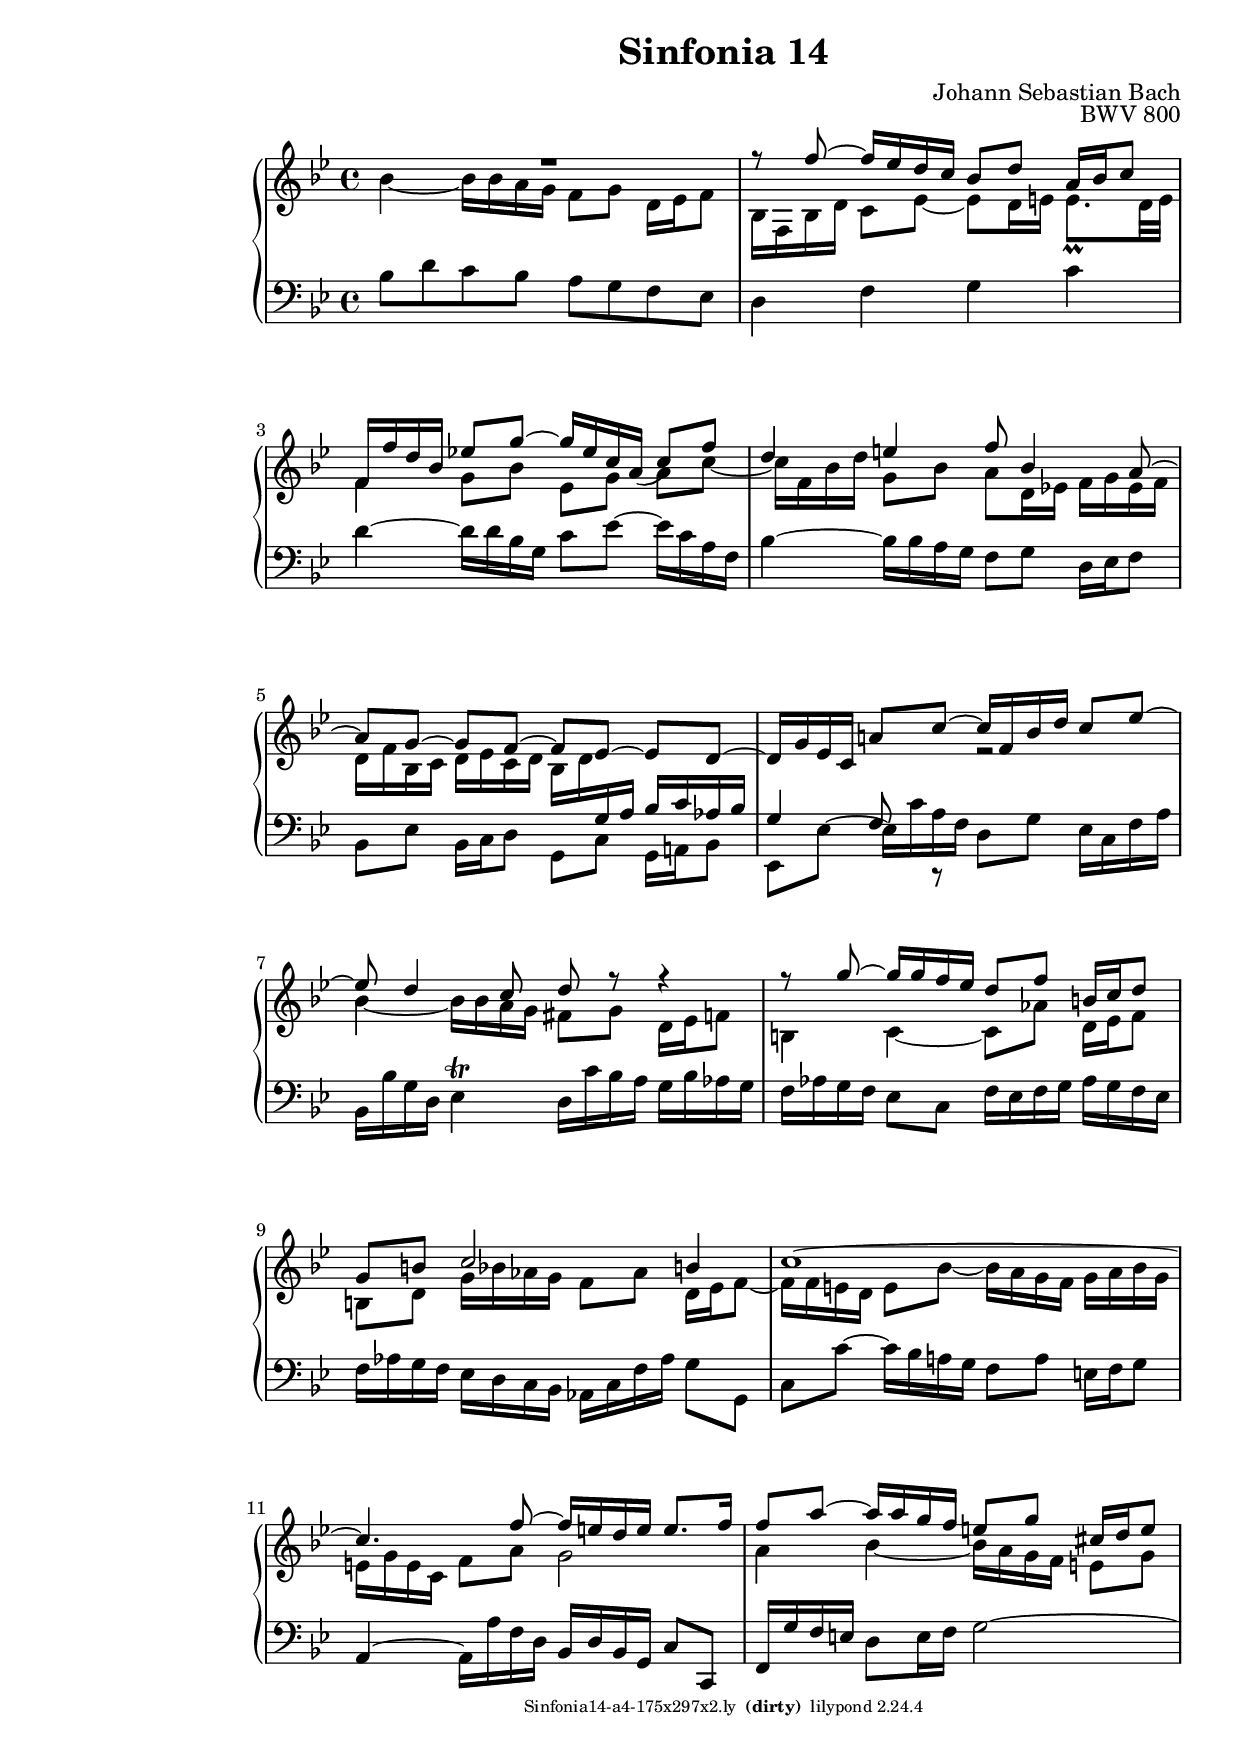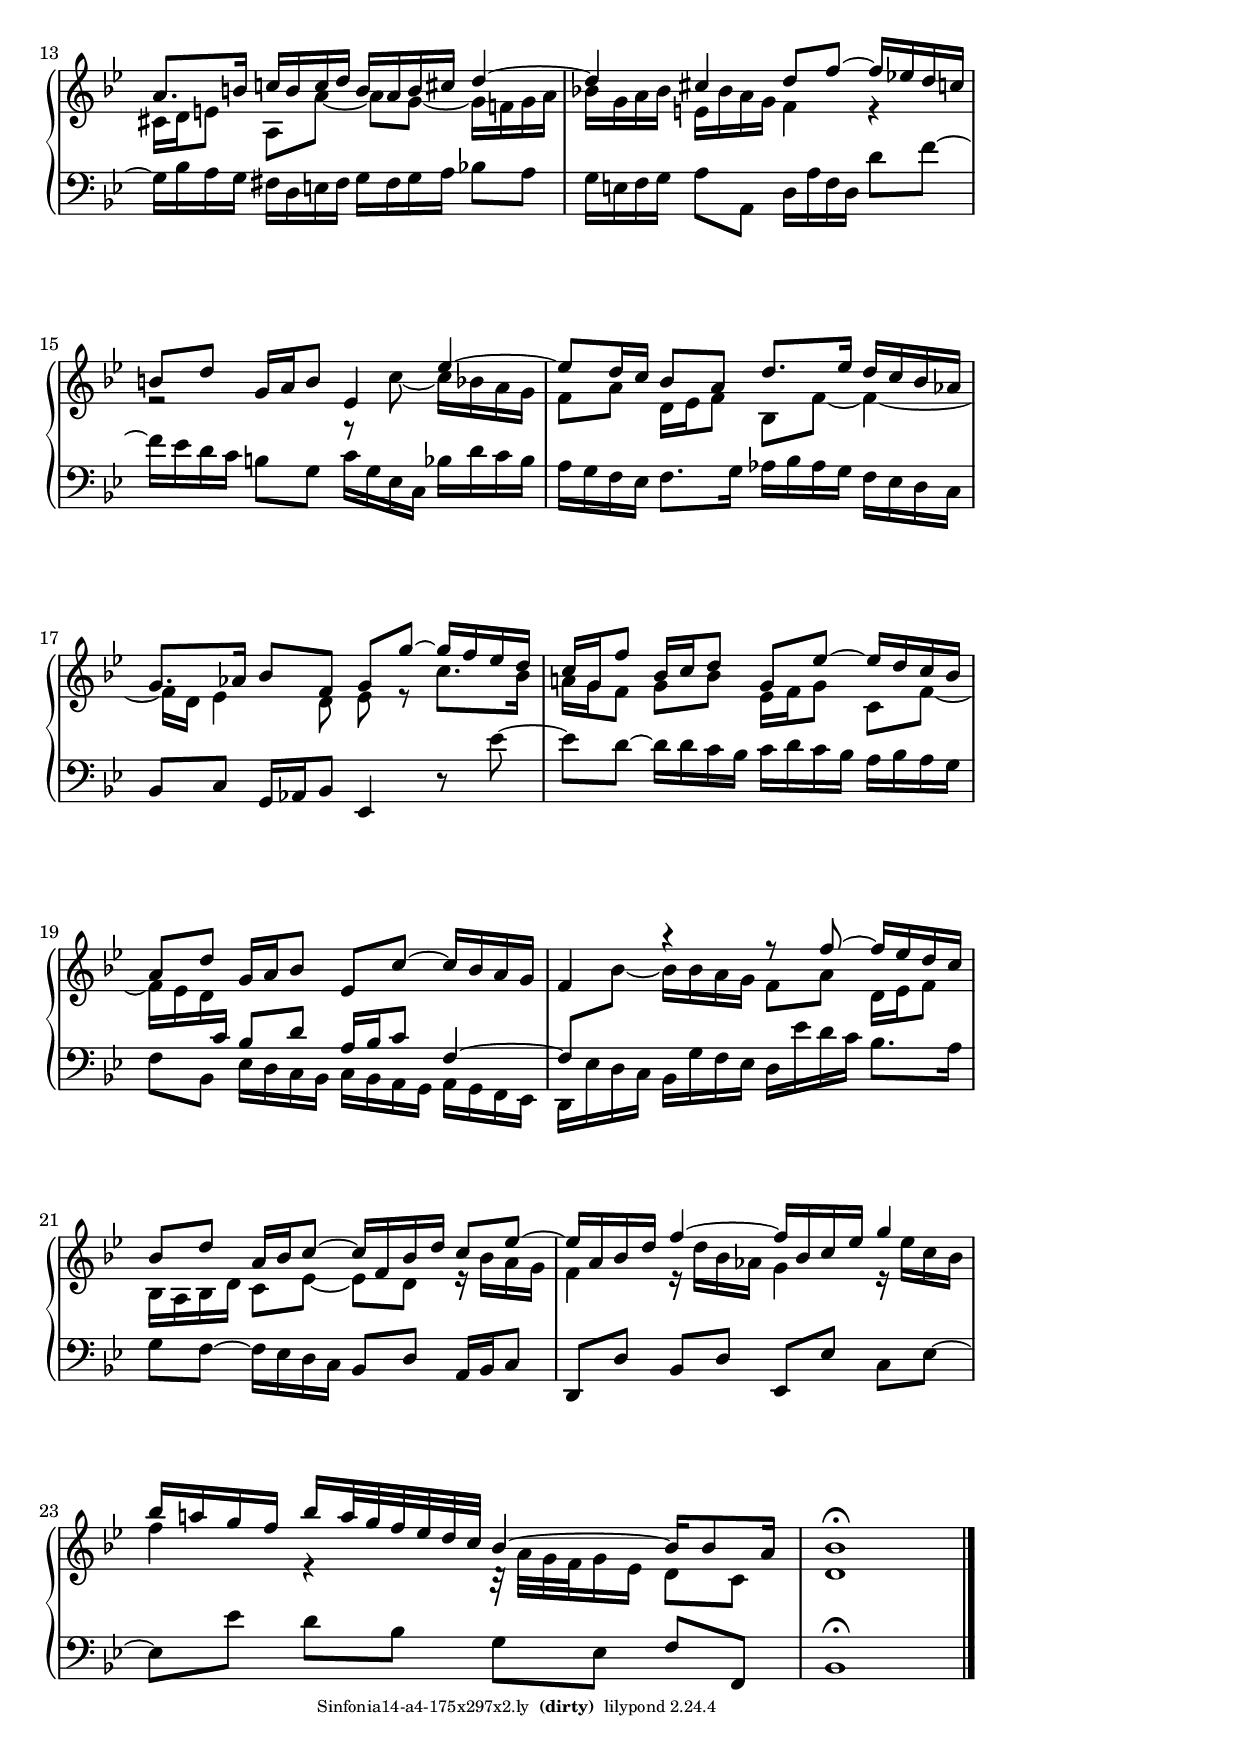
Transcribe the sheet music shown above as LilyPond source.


\include "../../include/general.ily"
\include "../../include/a4-175x297.ily"

#(set-global-staff-size 20)

\header {
  title = "Sinfonia 14"
  composer = "Johann Sebastian Bach"
  opus = "BWV 800"
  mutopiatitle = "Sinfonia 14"
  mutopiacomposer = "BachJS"
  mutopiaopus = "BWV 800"
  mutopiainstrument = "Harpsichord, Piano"
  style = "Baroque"
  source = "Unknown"
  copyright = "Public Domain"
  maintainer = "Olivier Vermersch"
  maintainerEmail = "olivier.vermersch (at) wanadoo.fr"
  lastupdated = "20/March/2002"

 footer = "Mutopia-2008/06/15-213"
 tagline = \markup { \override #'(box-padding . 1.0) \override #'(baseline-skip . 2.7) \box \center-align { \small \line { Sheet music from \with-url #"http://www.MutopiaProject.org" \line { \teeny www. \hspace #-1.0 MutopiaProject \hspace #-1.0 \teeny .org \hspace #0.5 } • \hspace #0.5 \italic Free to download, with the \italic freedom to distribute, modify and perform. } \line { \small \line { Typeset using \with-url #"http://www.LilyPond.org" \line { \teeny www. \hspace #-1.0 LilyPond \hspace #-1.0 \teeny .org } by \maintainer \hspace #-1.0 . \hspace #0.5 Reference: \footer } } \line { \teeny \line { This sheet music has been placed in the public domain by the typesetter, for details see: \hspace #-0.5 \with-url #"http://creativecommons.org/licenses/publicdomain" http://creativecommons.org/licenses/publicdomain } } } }
}

\version "2.11.46"

%
% a few macros for fine tuning
%

% force direction of tie
tu = \tieUp
td = \tieDown
tb = \tieNeutral


% explicit staff change 
su = { \change Staff = up}
sd = { \change Staff = down}


% force number of beams on left and right of the note
lbeamoff = \set stemLeftBeamCount = # 0
lbeamone = \set stemLeftBeamCount = # 1
lbeamtwo = \set stemLeftBeamCount = # 2
lbeamthree = \set stemLeftBeamCount = # 3
lbeamfour = \set stemLeftBeamCount = # 4
lbeamfive = \set stemLeftBeamCount = # 5

rbeamoff = \set stemRightBeamCount = # 0
rbeamone = \set stemRightBeamCount = # 1
rbeamtwo = \set stemRightBeamCount = # 2
rbeamthree = \set stemRightBeamCount = # 3
rbeamfour = \set stemRightBeamCount = # 4
rbeamfive = \set stemRightBeamCount = # 5

% tuning the grace notes
grstem = \override Grace.Stem   #'stroke-style = #'()

% typeset on/off
typeskip = \set Score.skipTypesetting = ##t
typenoskip = \set Score.skipTypesetting = ##f



melone =  \relative c'' {
  % bars 1-4
  R1  |
  r8  f ~ f16 ees d c bes8 d a16 bes c8 |
  f,16 f' d bes ees!8 g ~ g16 ees c \slurDown a(  c8) f |
  d4 e f8 bes,4 a8 ~ |

  % bars 5-8
   a[ g] ~  g[ f] ~  f[ ees] ~  ees[ d] ~ |
  d16 g ees c a'!8 c ~ c16 f, bes d c8 ees ~ |
  ees8 d4 c8 d r  r4  |
  r8  g ~ g16 g f ees d8 f b,16 c d8 |

  % bars 9-12
  g, b c2 b4 |
  c1 ~  |
  c4. f8 ~ f16 e d e e8. f16 |
  f8 a ~ a16 a g f e8 g cis,16 d e8 |

  % bars 13-16
  a,8. b16 c! b c d b a b cis d4 ~ |
  d cis d8 f ~ f16 ees! d c! |
  b8 d g,16 a b8 ees,4 ees' ~  |
  ees8 d16 c bes8 a d8. ees16 d c bes aes |

  % bars 17-18
  g8. aes16 bes8 f g g' ~ g16 f ees d |
  c g f'8 bes,16 c d8 g,8 ees' ~ ees 16d c bes |

  % bars 19-21
  a8 d g,16 a bes8 ees, c' ~ c16 bes a g |
  f4 r r8  f'8 ~ f16 ees d c |
  bes8 d a16 bes c8 ~ c16 f, bes d c8 ees ~ |

  % bars 22-24
  ees16 a, bes d f4 ~ f16 bes, c ees g4 |
  bes16 a! g f  bes[ a32 g f ees d c] bes4 ~ bes16 bes8 a16 |
  bes1\fermata \bar "|."
}

meltwo =  \relative c'' {
  % bars 1-4
  bes4 ~ bes16 bes a g f8 g d16 ees f8 |
  bes,16 f bes d c8 ees ~ ees d16 e e8._\prall d32 e |
  f4  g8[ bes]  ees,[ g]  a[ c] ~ |
  c16 f, bes d g,8 bes a d,16 ees! f g ees f |

  % bars 5-8
  d f bes, c d ees c d bes d \sd \stemUp g, a bes c aes bes |
  g4 f8 r \su \stemDown r2  |
  bes'4 ~ bes16 bes a g fis8 g d16 ees f8 |
  b,4 c4 ~ c8 aes' d,16 ees f8 |

  % bars 9-12
  b, d g16 bes! aes g f8 aes d,16 ees f8 ~ |
  f16 f e d e8 bes' ~ bes16 a g f g a bes g |
  e g e c f8 a g2 |
  a4 bes ~ bes16 a g f e8 g  |

  % bars 13-16
  cis,16 d e8 a, a' ~ a g ~ g16 f! g a |
  bes!16 g a bes e, bes' a g f4 r   |
  r2  r8 c'8 ~ c16 bes! a g |
  f8 a d,16 ees f8 bes, f' ~ f4 ~  |

  % bars 17-18
  f16 d ees4 d8 ees r  c'8. bes16 |
  a! g f8 g bes ees,16 f g8 c, f ~  |

  % bars 19-21
  f16 ees d \sd \stemUp \tu c bes8 d a16 bes c8 f,4 ~ |
  f8 \su \stemDown \td bes' ~ bes16 bes a g f8 a d,16 ees f8 |
  bes,16 a bes d c8 ees ~ ees d r16 bes'16 a g  |

  % bars 22-24
  f4 r16 d'16 bes aes g4 r16  ees'c bes |
  f'4 r  r32  a,[ g f g16 ees] d8 c  |
  d1 \bar "|."
}

melthree =  \relative c' {
  % bars 1-4
  \stemDown bes8 d c bes a g f ees |
  d4 f g c |
  d ~ d16 d bes g c8 ees ~ ees16 c a f |
  bes4 ~ bes16 bes a g f8 g d16 ees f8 |

  % bars 5-8
  bes, ees bes16 c d8 g, c g16 a! bes8 |
  ees, ees'^~  ees16 \tu c' a f d8 g ees16 c f a |
  bes, bes' g d ees4\trill d16 c' bes a g bes aes g |
  f aes g f ees8 c f16 ees f g aes g f ees |

  % bars 9-12
  f aes g f ees d c bes aes! c f aes g8 g, |
  c c' ~ c16 bes a! g f8 a e16 f g8 |
  \stemUp a,4 ~ \stemDown a16 a' f d \stemUp bes d bes g c8 c, |
  f16 g' f e \stemDown d8 e16 f g2 ~ |

  % bars 13-16
  g16 bes a g fis d e fis g fis g a bes!8 a |
  g16 e f g a8 a, d16 a' f d d'8 f ~ |
  f16 ees d c b8 g c16 g ees c bes'! d c bes |
  a g f ees f8. g16 aes bes aes g f ees d c |

  % bars 17-18
  \stemUp bes8 c g16 aes bes8 ees,4 r8 \stemDown ees''8 ~ |
  ees d ~ d16 d c bes c d c bes a bes a g |

  % bars 19-21
  f8 bes, ees16 d c bes c bes a g a g f ees |
  d ees' d c bes g' f ees d ees' d c bes8. a16 |
  g8 f ~ f16 ees d c \stemUp bes8 d a16 bes c8 |

  % bars 22-24
   d,[ d']  bes[ d]  ees,[ ees'] \stemDown  c[ ees] ~ |
   ees[ ees']  d[ bes]  g[ ees] \stemUp  f[ f,] |
  bes1\fermata \bar "|."
}


\score {
\context PianoStaff

<<
  \override Score.TimeSignature   #'style = #'C
  \context Staff = "up"   <<
    \time 4/4 \key bes \major \clef G
    \context Voice = VA { \voiceOne \melone }
    \context Voice = VB { \voiceTwo \meltwo }>>

  \context Staff = "down" <<
    \time 4/4 \key bes \major \clef F \melthree>>
>>

  \midi {
    \context {
      \Score
      tempoWholesPerMinute = #(ly:make-moment 80 4)
      }
    }


\layout { indent=0 }
}

